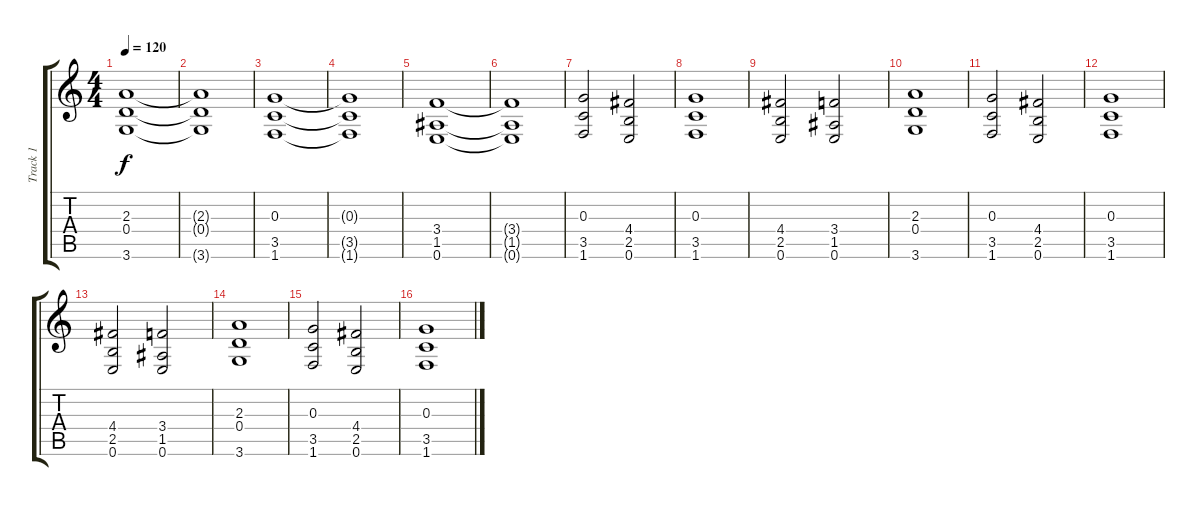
\track ("Track 1" "Track 1") {instrument distortionguitar}
\staff {score tabs}
\tuning (E4 B3 G3 D3 A2 E2) {hide}
\ts (4 4)
\tempo 120
\clef g2
\ks c
(2.3 0.4 3.6).1{dy f} |
(2.3{t} 0.4{t} 3.6{t}).1 |
(0.3 3.5 1.6).1 |
(0.3{t} 3.5{t} 1.6{t}).1 |
(3.4 1.5 0.6).1 |
(3.4{t} 1.5{t} 0.6{t}).1 |
(0.3 3.5 1.6).2 (4.4 2.5 0.6).2 |
(0.3 3.5 1.6).1 |
(4.4 2.5 0.6).2 (3.4 1.5 0.6).2 |
(2.3 0.4 3.6).1 |
(0.3 3.5 1.6).2 (4.4 2.5 0.6).2 |
(0.3 3.5 1.6).1 |
(4.4 2.5 0.6).2 (3.4 1.5 0.6).2 |
(2.3 0.4 3.6).1 |
(0.3 3.5 1.6).2 (4.4 2.5 0.6).2 |
(0.3 3.5 1.6).1
